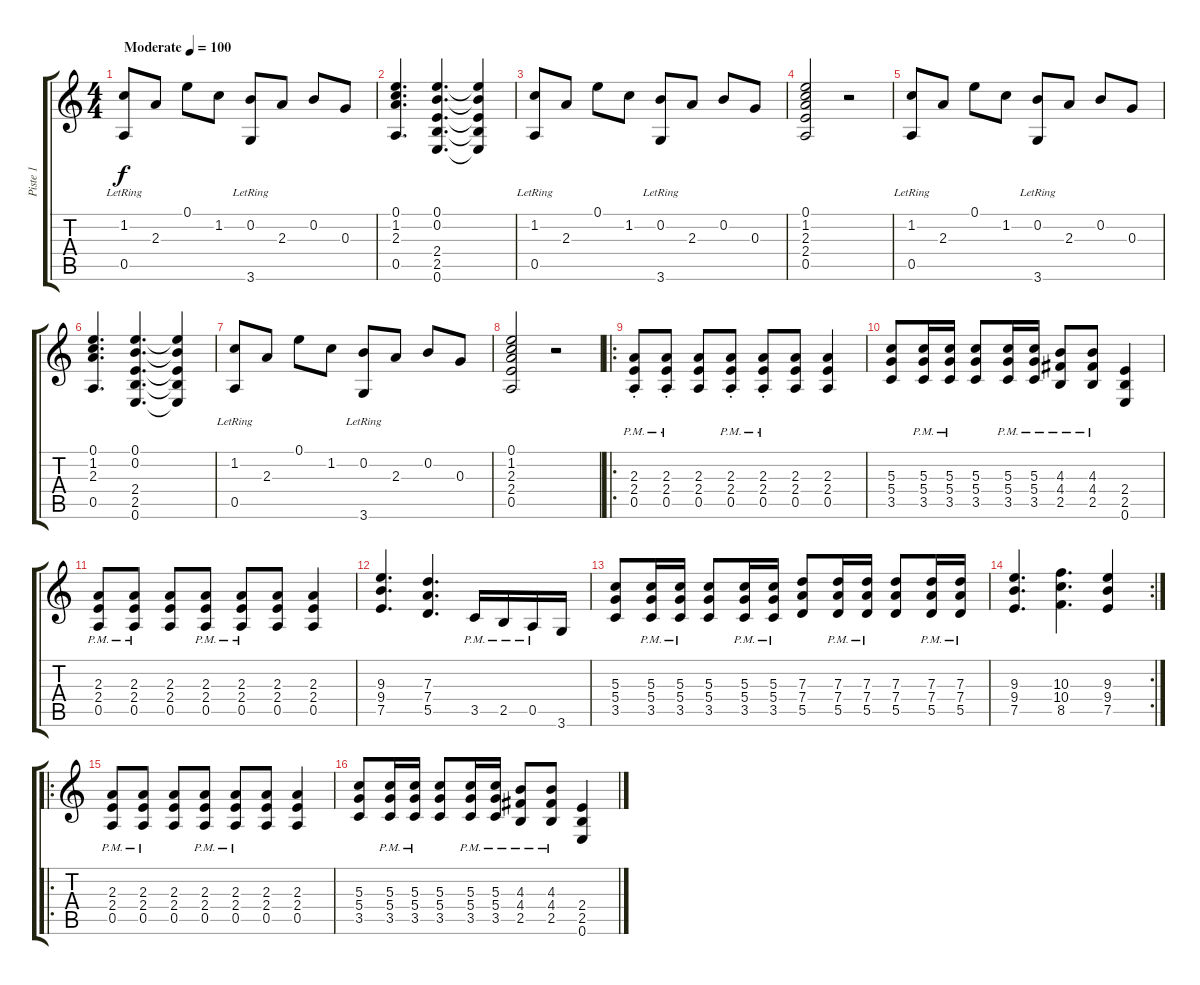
\track ("Piste 1" "Piste 1") {instrument acousticguitarsteel}
\staff {score tabs}
\tuning (E4 B3 G3 D3 A2 E2) {hide}
\ts (4 4)
\tempo (100 "Moderate")
\clef g2
\ks c
(1.2 0.5{lr}).8{dy f instrument acousticguitarsteel} 2.3.8 0.1.8 1.2.8 (0.2 3.6{lr}).8 2.3.8 0.2.8 0.3.8 |
(0.1 1.2 2.3 0.5).4{d} (0.1 0.2 2.4 2.5 0.6).4{d} (0.1{t} 0.2{t} 2.4{t} 2.5{t} 0.6{t}).4 |
(1.2 0.5{lr}).8 2.3.8 0.1.8 1.2.8 (0.2 3.6{lr}).8 2.3.8 0.2.8 0.3.8 |
(0.1 1.2 2.3 2.4 0.5).2 r.2 |
(1.2 0.5{lr}).8 2.3.8 0.1.8 1.2.8 (0.2 3.6{lr}).8 2.3.8 0.2.8 0.3.8 |
(0.1 1.2 2.3 0.5).4{d} (0.1 0.2 2.4 2.5 0.6).4{d} (0.1{t} 0.2{t} 2.4{t} 2.5{t} 0.6{t}).4 |
(1.2 0.5{lr}).8 2.3.8 0.1.8 1.2.8 (0.2 3.6{lr}).8 2.3.8 0.2.8 0.3.8 |
(0.1 1.2 2.3 2.4 0.5).2 r.2 |
\ro
(2.3{pm st} 2.4{pm st} 0.5{st}).8{volume 11 instrument distortionguitar} (2.3{pm st} 2.4{pm st} 0.5{pm st}).8 (2.3 2.4 0.5).8 (2.3{pm st} 2.4{pm st} 0.5{pm st}).8 (2.3{pm st} 2.4{pm st} 0.5{pm st}).8 (2.3 2.4 0.5).8 (2.3 2.4 0.5).4 |
(5.3 5.4 3.5).8 (5.3{pm} 5.4{pm} 3.5{pm}).16 (5.3{pm} 5.4{pm} 3.5{pm}).16 (5.3 5.4 3.5).8 (5.3{pm} 5.4{pm} 3.5{pm}).16 (5.3{pm} 5.4{pm} 3.5{pm}).16 (4.3{pm} 4.4{pm} 2.5{pm}).8 (4.3{pm} 4.4{pm} 2.5{pm}).8 (2.4 2.5 0.6).4 |
(2.3{pm} 2.4{pm} 0.5{pm}).8 (2.3{pm} 2.4{pm} 0.5{pm}).8 (2.3 2.4 0.5).8 (2.3{pm} 2.4{pm} 0.5{pm}).8 (2.3{pm} 2.4{pm} 0.5{pm}).8 (2.3 2.4 0.5).8 (2.3 2.4 0.5).4 |
(9.3 9.4 7.5).4{d} (7.3 7.4 5.5).4{d} 3.5{pm}.16 2.5{pm}.16 0.5{pm}.16 3.6.16 |
(5.3 5.4 3.5).8 (5.3{pm} 5.4{pm} 3.5{pm}).16 (5.3{pm} 5.4{pm} 3.5{pm}).16 (5.3 5.4 3.5).8 (5.3{pm} 5.4{pm} 3.5{pm}).16 (5.3{pm} 5.4{pm} 3.5{pm}).16 (7.3 7.4 5.5).8 (7.3{pm} 7.4{pm} 5.5{pm}).16 (7.3{pm} 7.4{pm} 5.5{pm}).16 (7.3 7.4 5.5).8 (7.3{pm} 7.4{pm} 5.5{pm}).16 (7.3{pm} 7.4{pm} 5.5{pm}).16 |
\rc 2
(9.3 9.4 7.5).4{d} (10.3 10.4 8.5).4{d} (9.3 9.4 7.5).4 |
\ro
(2.3{pm} 2.4{pm} 0.5).8{volume 11 instrument distortionguitar} (2.3{pm} 2.4{pm} 0.5{pm}).8 (2.3 2.4 0.5).8 (2.3{pm} 2.4{pm} 0.5{pm}).8 (2.3{pm} 2.4{pm} 0.5{pm}).8 (2.3 2.4 0.5).8 (2.3 2.4 0.5).4 |
(5.3 5.4 3.5).8 (5.3{pm} 5.4{pm} 3.5{pm}).16 (5.3{pm} 5.4{pm} 3.5{pm}).16 (5.3 5.4 3.5).8 (5.3{pm} 5.4{pm} 3.5{pm}).16 (5.3{pm} 5.4{pm} 3.5{pm}).16 (4.3{pm} 4.4{pm} 2.5{pm}).8 (4.3{pm} 4.4{pm} 2.5{pm}).8 (2.4 2.5 0.6).4
